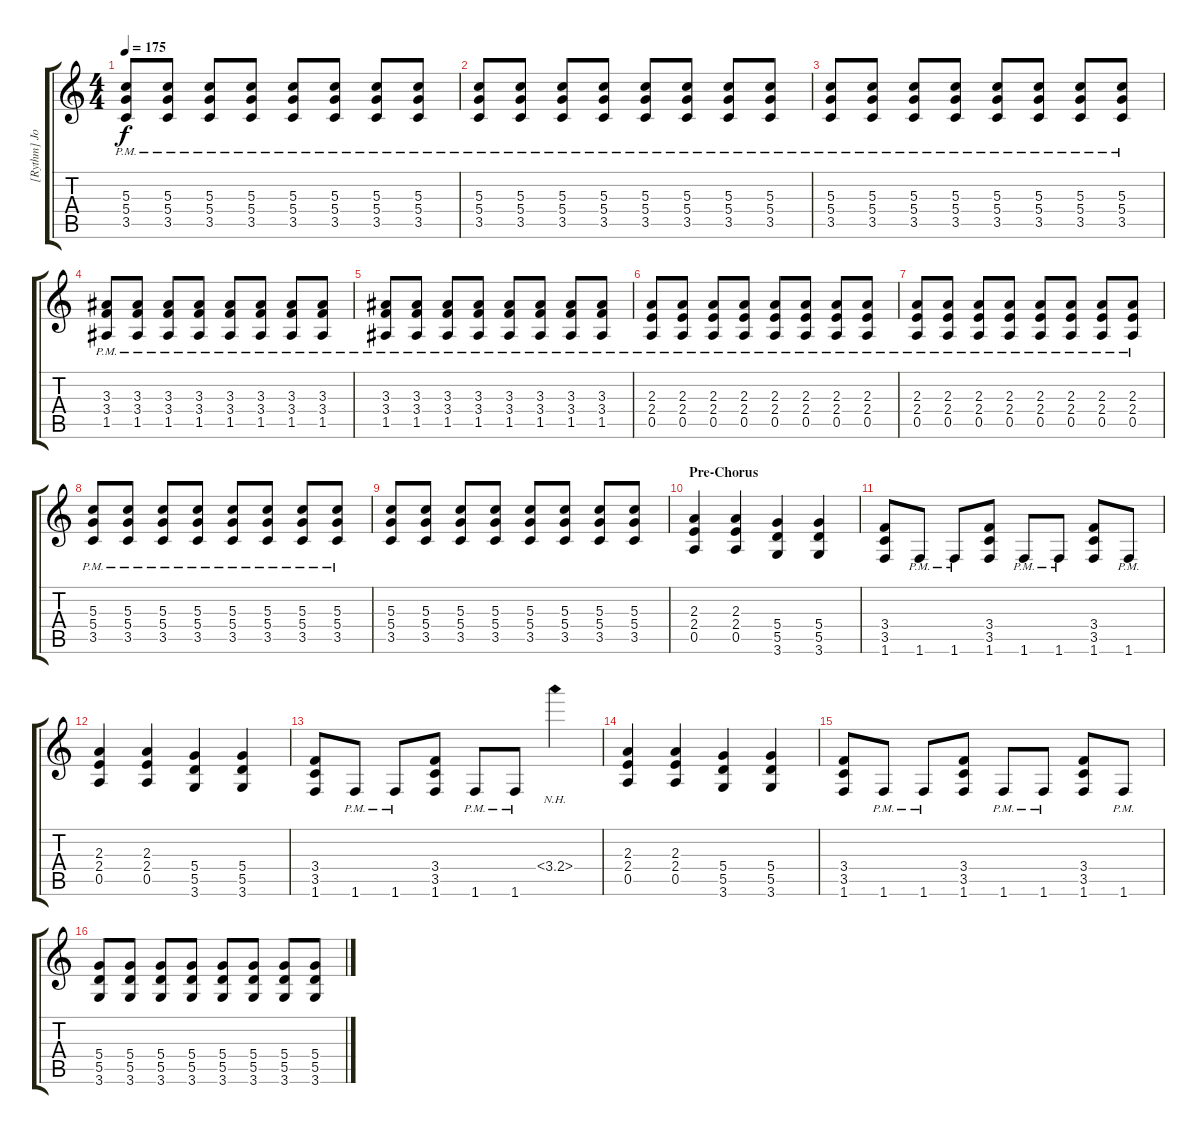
\track ("[Rythm] Joey Jordison" "[Rythm] Jo") {instrument distortionguitar}
\staff {score tabs}
\tuning (E4 B3 G3 D3 A2 E2) {hide}
\ts (4 4)
\tempo 175
\clef g2
\ks c
(5.3{pm} 5.4{pm} 3.5{pm}).8{dy f} (5.3{pm} 5.4{pm} 3.5{pm}).8 (5.3{pm} 5.4{pm} 3.5{pm}).8 (5.3{pm} 5.4{pm} 3.5{pm}).8 (5.3{pm} 5.4{pm} 3.5{pm}).8 (5.3{pm} 5.4{pm} 3.5{pm}).8 (5.3{pm} 5.4{pm} 3.5{pm}).8 (5.3{pm} 5.4{pm} 3.5{pm}).8 |
(5.3{pm} 5.4{pm} 3.5{pm}).8 (5.3{pm} 5.4{pm} 3.5{pm}).8 (5.3{pm} 5.4{pm} 3.5{pm}).8 (5.3{pm} 5.4{pm} 3.5{pm}).8 (5.3{pm} 5.4{pm} 3.5{pm}).8 (5.3{pm} 5.4{pm} 3.5{pm}).8 (5.3{pm} 5.4{pm} 3.5{pm}).8 (5.3{pm} 5.4{pm} 3.5{pm}).8 |
(5.3{pm} 5.4{pm} 3.5{pm}).8 (5.3{pm} 5.4{pm} 3.5{pm}).8 (5.3{pm} 5.4{pm} 3.5{pm}).8 (5.3{pm} 5.4{pm} 3.5{pm}).8 (5.3{pm} 5.4{pm} 3.5{pm}).8 (5.3{pm} 5.4{pm} 3.5{pm}).8 (5.3{pm} 5.4{pm} 3.5{pm}).8 (5.3{pm} 5.4{pm} 3.5{pm}).8 |
(3.3{pm} 3.4{pm} 1.5{pm}).8 (3.3{pm} 3.4{pm} 1.5{pm}).8 (3.3{pm} 3.4{pm} 1.5{pm}).8 (3.3{pm} 3.4{pm} 1.5{pm}).8 (3.3{pm} 3.4{pm} 1.5{pm}).8 (3.3{pm} 3.4{pm} 1.5{pm}).8 (3.3{pm} 3.4{pm} 1.5{pm}).8 (3.3{pm} 3.4{pm} 1.5{pm}).8 |
(3.3{pm} 3.4{pm} 1.5{pm}).8 (3.3{pm} 3.4{pm} 1.5{pm}).8 (3.3{pm} 3.4{pm} 1.5{pm}).8 (3.3{pm} 3.4{pm} 1.5{pm}).8 (3.3{pm} 3.4{pm} 1.5{pm}).8 (3.3{pm} 3.4{pm} 1.5{pm}).8 (3.3{pm} 3.4{pm} 1.5{pm}).8 (3.3{pm} 3.4{pm} 1.5{pm}).8 |
(2.3{pm} 2.4{pm} 0.5{pm}).8 (2.3{pm} 2.4{pm} 0.5{pm}).8 (2.3{pm} 2.4{pm} 0.5{pm}).8 (2.3{pm} 2.4{pm} 0.5{pm}).8 (2.3{pm} 2.4{pm} 0.5{pm}).8 (2.3{pm} 2.4{pm} 0.5{pm}).8 (2.3{pm} 2.4{pm} 0.5{pm}).8 (2.3{pm} 2.4{pm} 0.5{pm}).8 |
(2.3{pm} 2.4{pm} 0.5{pm}).8 (2.3{pm} 2.4{pm} 0.5{pm}).8 (2.3{pm} 2.4{pm} 0.5{pm}).8 (2.3{pm} 2.4{pm} 0.5{pm}).8 (2.3{pm} 2.4{pm} 0.5{pm}).8 (2.3{pm} 2.4{pm} 0.5{pm}).8 (2.3{pm} 2.4{pm} 0.5{pm}).8 (2.3{pm} 2.4{pm} 0.5{pm}).8 |
(5.3{pm} 5.4{pm} 3.5{pm}).8 (5.3{pm} 5.4{pm} 3.5{pm}).8 (5.3{pm} 5.4{pm} 3.5{pm}).8 (5.3{pm} 5.4{pm} 3.5{pm}).8 (5.3{pm} 5.4{pm} 3.5{pm}).8 (5.3{pm} 5.4{pm} 3.5{pm}).8 (5.3{pm} 5.4{pm} 3.5{pm}).8 (5.3{pm} 5.4{pm} 3.5{pm}).8 |
(5.3 5.4 3.5).8 (5.3 5.4 3.5).8 (5.3 5.4 3.5).8 (5.3 5.4 3.5).8 (5.3 5.4 3.5).8 (5.3 5.4 3.5).8 (5.3 5.4 3.5).8 (5.3 5.4 3.5).8 |
\section ("" "Pre-Chorus")
(2.3 2.4 0.5).4 (2.3 2.4 0.5).4 (5.4 5.5 3.6).4 (5.4 5.5 3.6).4 |
(3.4 3.5 1.6).8 1.6{pm}.8 1.6{pm}.8 (3.4 3.5 1.6).8 1.6{pm}.8 1.6{pm}.8 (3.4 3.5 1.6).8 1.6{pm}.8 |
(2.3 2.4 0.5).4 (2.3 2.4 0.5).4 (5.4 5.5 3.6).4 (5.4 5.5 3.6).4 |
(3.4 3.5 1.6).8 1.6{pm}.8 1.6{pm}.8 (3.4 3.5 1.6).8 1.6{pm}.8 1.6{pm}.8 3.4{nh}.4 |
(2.3 2.4 0.5).4 (2.3 2.4 0.5).4 (5.4 5.5 3.6).4 (5.4 5.5 3.6).4 |
(3.4 3.5 1.6).8 1.6{pm}.8 1.6{pm}.8 (3.4 3.5 1.6).8 1.6{pm}.8 1.6{pm}.8 (3.4 3.5 1.6).8 1.6{pm}.8 |
(5.4 5.5 3.6).8 (5.4 5.5 3.6).8 (5.4 5.5 3.6).8 (5.4 5.5 3.6).8 (5.4 5.5 3.6).8 (5.4 5.5 3.6).8 (5.4 5.5 3.6).8 (5.4 5.5 3.6).8
